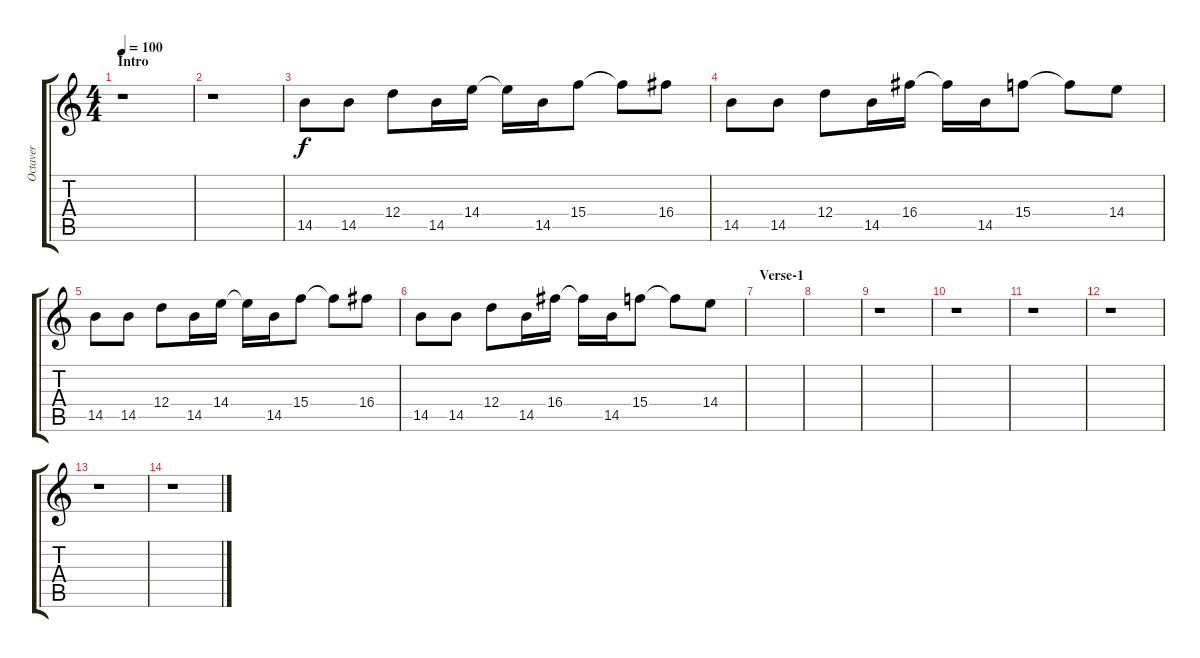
\track ("Octaver" "Octaver") {instrument distortionguitar}
\staff {score tabs}
\tuning (E4 B3 G3 D3 A2 D2) {hide}
\ts (4 4)
\section ("" "Intro")
\tempo 100
\clef g2
\ks c
r.1{dy f instrument distortionguitar} |
r.1 |
14.5.8 14.5.8 12.4.8 14.5.16 14.4.16 14.4{t}.16 14.5.16 15.4.8 15.4{t}.8 16.4.8 |
14.5.8 14.5.8 12.4.8 14.5.16 16.4.16 16.4{t}.16 14.5.16 15.4.8 15.4{t}.8 14.4.8 |
14.5.8 14.5.8 12.4.8 14.5.16 14.4.16 14.4{t}.16 14.5.16 15.4.8 15.4{t}.8 16.4.8 |
14.5.8 14.5.8 12.4.8 14.5.16 16.4.16 16.4{t}.16 14.5.16 15.4.8 15.4{t}.8 14.4.8 |
\section ("" "Verse-1")
|
|
r.1 |
r.1 |
r.1 |
r.1 |
r.1 |
r.1
